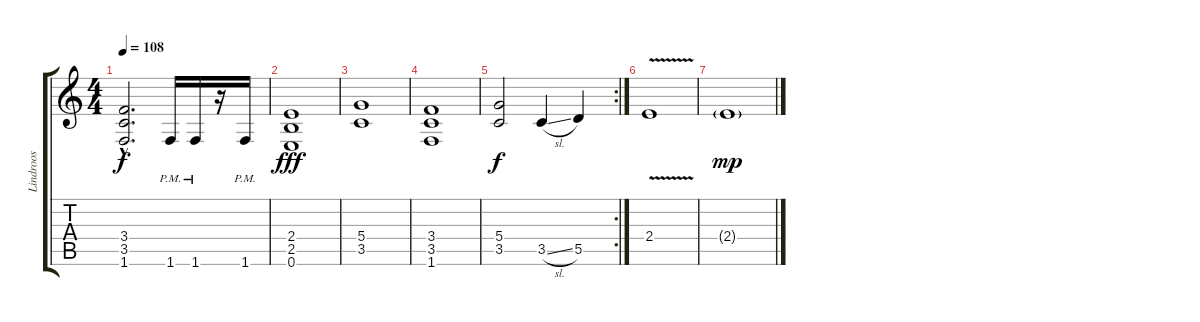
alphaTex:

\track ("Lindroos" "Lindroos") {instrument distortionguitar}
\staff {score tabs}
\tuning (E4 B3 G3 D3 A2 E2) {hide}
\ts (4 4)
\tempo 108
\clef g2
\ks c
(3.4{hac} 3.5{hac} 1.6{hac}).2{d dy f} 1.6{pm}.16 1.6{pm}.16 r.16 1.6{pm}.16 |
(2.4 2.5 0.6).1{dy fff} |
(5.4 3.5).1 |
(3.4 3.5 1.6).1 |
\rc 2
(5.4 3.5).2{dy f} 3.5{sl}.4 5.5.4 |
2.4{v}.1 |
2.4{g}.1{dy mp}
